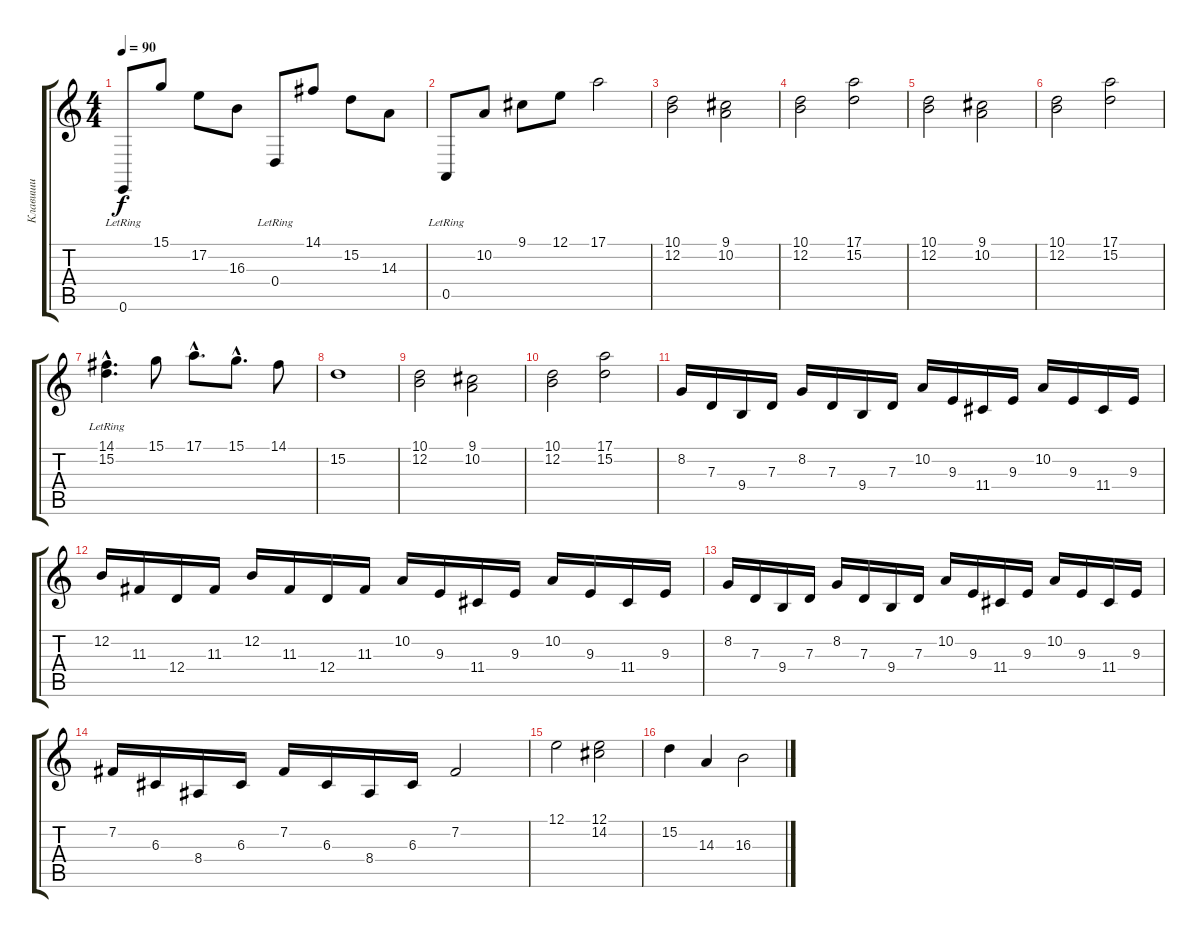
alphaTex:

\track ("Клавиши" "Клавиши") {instrument stringensemble1}
\staff {score tabs}
\tuning (E4 B3 G3 D3 A2 E2) {hide}
\ts (4 4)
\tempo 90
\clef g2
\ks c
0.6{lr}.8{dy f} 15.1.8 17.2.8 16.3.8 0.4{lr}.8 14.1.8 15.2.8 14.3.8 |
0.5{lr}.8 10.2.8 9.1.8 12.1.8 17.1.2 |
(10.1 12.2).2{volume 8 instrument stringensemble1} (9.1 10.2).2 |
(10.1 12.2).2 (17.1 15.2).2 |
(10.1 12.2).2 (9.1 10.2).2 |
(10.1 12.2).2 (17.1 15.2).2 |
(14.1{hac} 15.2{hac lr}).4{d} 15.1.8 17.1{hac}.8{d} 15.1{hac}.8{d} 14.1.8 |
15.2.1 |
(10.1 12.2).2 (9.1 10.2).2 |
(10.1 12.2).2 (17.1 15.2).2 |
8.2.16{volume 10 instrument pizzicatostrings} 7.3.16 9.4.16 7.3.16 8.2.16 7.3.16 9.4.16 7.3.16 10.2.16 9.3.16 11.4.16 9.3.16 10.2.16 9.3.16 11.4.16 9.3.16 |
12.2.16 11.3.16 12.4.16 11.3.16 12.2.16 11.3.16 12.4.16 11.3.16 10.2.16 9.3.16 11.4.16 9.3.16 10.2.16 9.3.16 11.4.16 9.3.16 |
8.2.16 7.3.16 9.4.16 7.3.16 8.2.16 7.3.16 9.4.16 7.3.16 10.2.16 9.3.16 11.4.16 9.3.16 10.2.16 9.3.16 11.4.16 9.3.16 |
7.2.16 6.3.16 8.4.16 6.3.16 7.2.16 6.3.16 8.4.16 6.3.16 7.2.2 |
12.1.2{volume 8 instrument stringensemble1} (12.1 14.2).2 |
15.2.4 14.3.4 16.3.2
